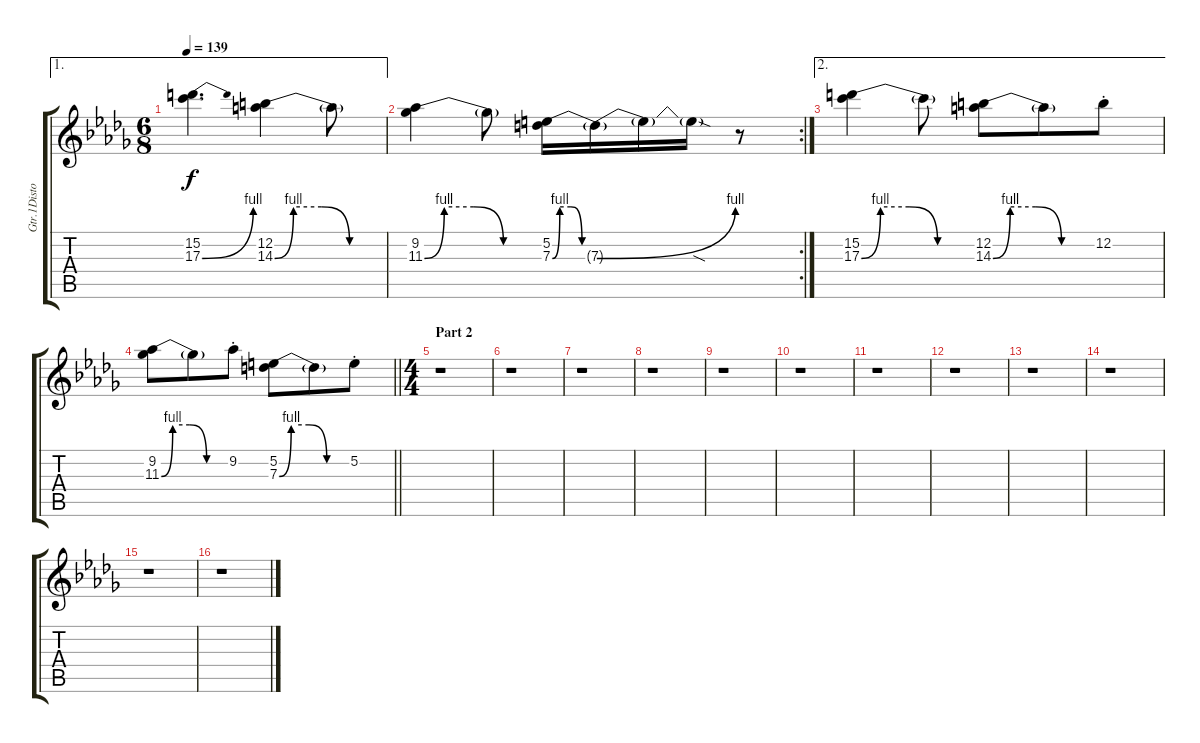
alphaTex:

\track ("Gtr.1Distortion Gtr." "Gtr.1Disto") {instrument distortionguitar}
\staff {score tabs}
\tuning (E4 B3 G3 D4 A3 E3) {hide}
\ae 1
\ts (6 8)
\tempo 139
\clef g2
\ks db
(15.2 17.3{be (bend 0 0 60 4)}).4{d dy f} (12.2 14.3{be (custom 0 0 10 4 25 4 40 0 60 0)}).4 14.3{t}.8 |
\rc 2
(9.2 11.3{be (custom 0 0 10 4 25 4 40 0 60 0)}).4 11.3{t}.8 (5.2 7.3{be (custom 0 0 10 4 25 4 40 0 60 0)}).16 7.3{be (bend 0 0 60 4) t}.16 7.3{t}.16 7.3{sod t}.16 r.8 |
\ae 2
(15.2 17.3{be (custom 0 0 10 4 25 4 40 0 60 0)}).4 17.3{t}.8 (12.2 14.3{be (custom 0 0 10 4 25 4 40 0 60 0)}).8 14.3{t}.8 12.2{st}.8 |
\barLineRight lightlight
(9.2 11.3{be (custom 0 0 10 4 25 4 40 0 60 0)}).8 11.3{t}.8 9.2{st}.8 (5.2 7.3{be (custom 0 0 10 4 25 4 40 0 60 0)}).8 7.3{t}.8 5.2{st}.8 |
\ts (4 4)
\section ("" "Part 2")
r.1 |
r.1 |
r.1 |
r.1 |
r.1 |
r.1 |
r.1 |
r.1 |
r.1 |
r.1 |
r.1 |
r.1
